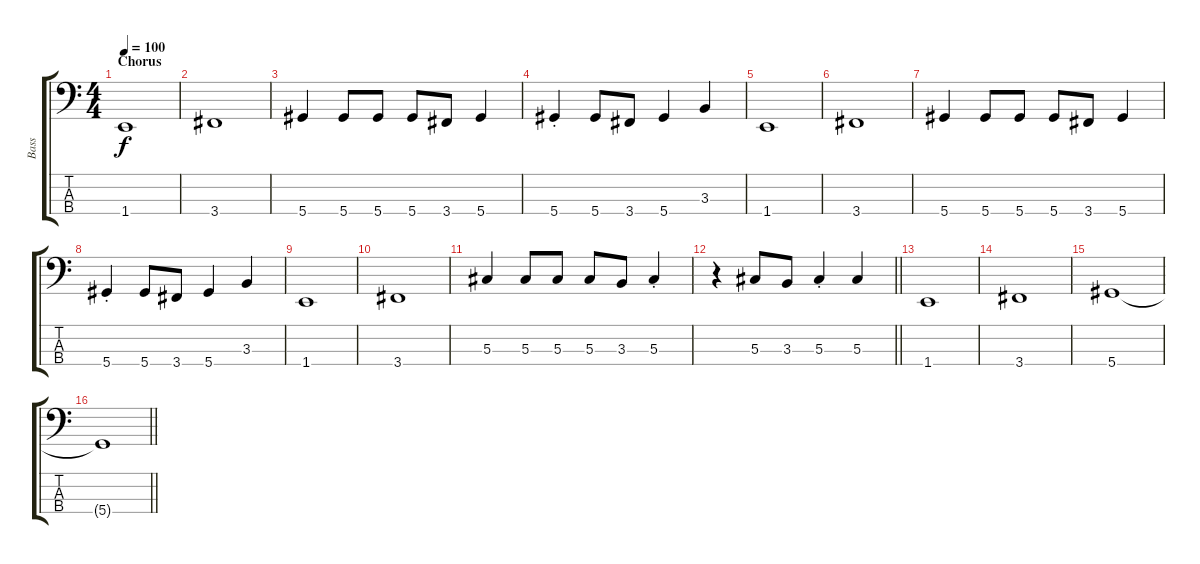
\track ("Bass" "Bass") {instrument electricbassfinger}
\staff {score tabs}
\tuning (Gb2 Db2 Ab1 Eb1) {hide}
\ts (4 4)
\section ("" "Chorus")
\tempo 100
\clef f4
\ks c
1.4.1{dy f} |
3.4.1 |
5.4.4 5.4.8 5.4.8 5.4.8 3.4.8 5.4.4 |
5.4{st}.4 5.4.8 3.4.8 5.4.4 3.3.4 |
1.4.1 |
3.4.1 |
5.4.4 5.4.8 5.4.8 5.4.8 3.4.8 5.4.4 |
5.4{st}.4 5.4.8 3.4.8 5.4.4 3.3.4 |
1.4.1 |
3.4.1 |
5.3.4 5.3.8 5.3.8 5.3.8 3.3.8 5.3{st}.4 |
\barLineRight lightlight
r.4 5.3.8 3.3.8 5.3{st}.4 5.3.4 |
1.4.1 |
3.4.1 |
5.4.1 |
\barLineRight lightlight
5.4{t}.1
